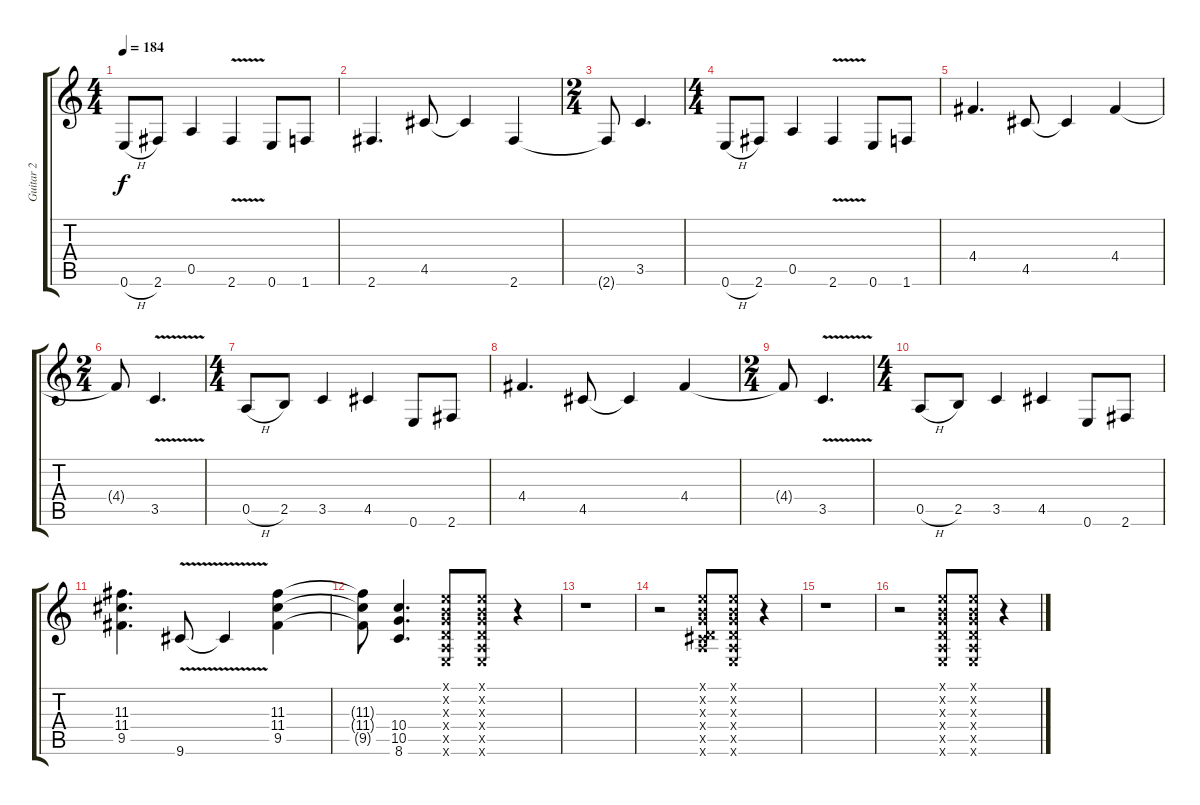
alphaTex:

\track ("Guitar 2" "Guitar 2") {instrument distortionguitar}
\staff {score tabs}
\tuning (E4 B3 G3 D3 A2 E2) {hide}
\ts (4 4)
\tempo 184
\clef g2
\ks c
0.6{h}.8{dy f} 2.6.8 0.5.4 2.6{v}.4 0.6.8 1.6.8 |
2.6.4{d} 4.5.8 4.5{t}.4 2.6.4 |
\ts (2 4)
2.6{t}.8 3.5.4{d} |
\ts (4 4)
0.6{h}.8 2.6.8 0.5.4 2.6{v}.4 0.6.8 1.6.8 |
4.4.4{d} 4.5.8 4.5{t}.4 4.4.4 |
\ts (2 4)
4.4{t}.8 3.5{v}.4{d} |
\ts (4 4)
0.5{h}.8 2.5.8 3.5.4 4.5.4 0.6.8 2.6.8 |
4.4.4{d} 4.5.8 4.5{t}.4 4.4.4 |
\ts (2 4)
4.4{t}.8 3.5{v}.4{d} |
\ts (4 4)
0.5{h}.8 2.5.8 3.5.4 4.5.4 0.6.8 2.6.8 |
(11.3 11.4 9.5).4{d} 9.6{v}.8 9.6{t}.4 (11.3 11.4 9.5).4 |
(11.3{t} 11.4{t} 9.5{t}).8 (10.4 10.5 8.6).4{d} (0.1{x} 0.2{x} 0.3{x} 0.4{x} 0.5{x} 0.6{x}).8 (0.1{x} 0.2{x} 0.3{x} 0.4{x} 0.5{x} 0.6{x}).8 r.4 |
r.1{volume 13 instrument distortionguitar} |
r.2 (0.1{x} 0.2{x} 0.3{x} 0.4{x} 0.5{x} 9.6{x}).8 (0.1{x} 0.2{x} 0.3{x} 0.4{x} 0.5{x} 0.6{x}).8 r.4 |
r.1 |
r.2 (0.1{x} 0.2{x} 0.3{x} 0.4{x} 0.5{x} 0.6{x}).8 (0.1{x} 0.2{x} 0.3{x} 0.4{x} 0.5{x} 0.6{x}).8 r.4
